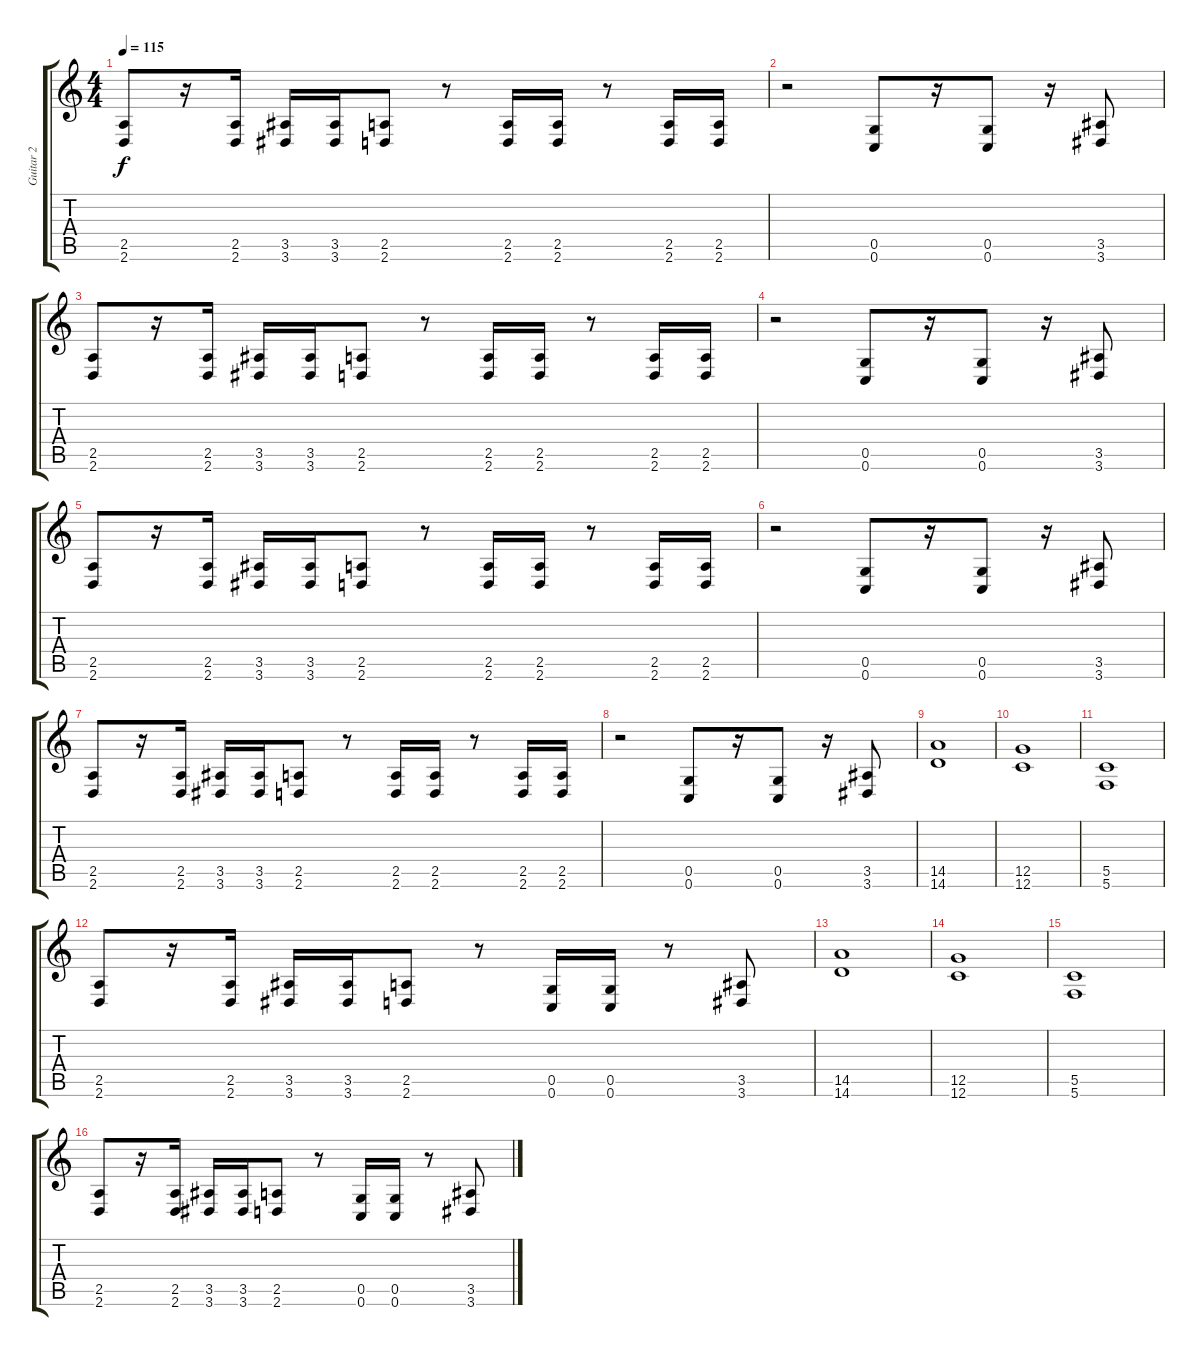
\track ("Guitar 2" "Guitar 2") {instrument distortionguitar}
\staff {score tabs}
\tuning (D4 A3 F3 C3 G2 C2) {hide}
\ts (4 4)
\tempo 115
\clef g2
\ks c
(2.5 2.6).8{dy f} r.16 (2.5 2.6).16 (3.5 3.6).16 (3.5 3.6).16 (2.5 2.6).8 r.8 (2.5 2.6).16 (2.5 2.6).16 r.8 (2.5 2.6).16 (2.5 2.6).16 |
r.2 (0.5 0.6).8 r.16 (0.5 0.6).8 r.16 (3.5 3.6).8 |
(2.5 2.6).8 r.16 (2.5 2.6).16 (3.5 3.6).16 (3.5 3.6).16 (2.5 2.6).8 r.8 (2.5 2.6).16 (2.5 2.6).16 r.8 (2.5 2.6).16 (2.5 2.6).16 |
r.2 (0.5 0.6).8 r.16 (0.5 0.6).8 r.16 (3.5 3.6).8 |
(2.5 2.6).8 r.16 (2.5 2.6).16 (3.5 3.6).16 (3.5 3.6).16 (2.5 2.6).8 r.8 (2.5 2.6).16 (2.5 2.6).16 r.8 (2.5 2.6).16 (2.5 2.6).16 |
r.2 (0.5 0.6).8 r.16 (0.5 0.6).8 r.16 (3.5 3.6).8 |
(2.5 2.6).8 r.16 (2.5 2.6).16 (3.5 3.6).16 (3.5 3.6).16 (2.5 2.6).8 r.8 (2.5 2.6).16 (2.5 2.6).16 r.8 (2.5 2.6).16 (2.5 2.6).16 |
r.2 (0.5 0.6).8 r.16 (0.5 0.6).8 r.16 (3.5 3.6).8 |
(14.5 14.6).1 |
(12.5 12.6).1 |
(5.5 5.6).1 |
(2.5 2.6).8 r.16 (2.5 2.6).16 (3.5 3.6).16 (3.5 3.6).16 (2.5 2.6).8 r.8 (0.5 0.6).16 (0.5 0.6).16 r.8 (3.5 3.6).8 |
(14.5 14.6).1 |
(12.5 12.6).1 |
(5.5 5.6).1 |
(2.5 2.6).8 r.16 (2.5 2.6).16 (3.5 3.6).16 (3.5 3.6).16 (2.5 2.6).8 r.8 (0.5 0.6).16 (0.5 0.6).16 r.8 (3.5 3.6).8
